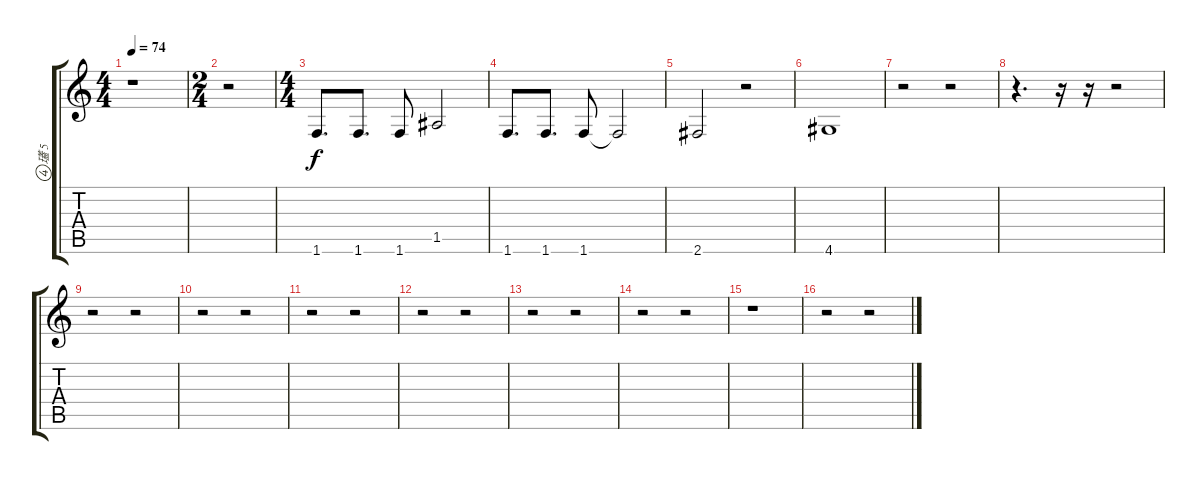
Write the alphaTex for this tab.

\track ("瓂 5" "瓂 5") {instrument fretlessbass}
\staff {score tabs}
\tuning (E4 B3 G3 D3 A2 E2) {hide}
\ts (4 4)
\tempo 74
\clef g2
\ks c
r.1{dy f} |
\ts (2 4)
r.2 |
\ts (4 4)
1.6.8{d} 1.6.8{d} 1.6.8 1.5.2 |
1.6.8{d} 1.6.8{d} 1.6.8 1.6{t}.2 |
2.6.2 r.2 |
4.6.1 |
r.2 r.2 |
r.4{d} r.16 r.16 r.2 |
r.2 r.2 |
r.2 r.2 |
r.2 r.2 |
r.2 r.2 |
r.2 r.2 |
r.2 r.2 |
r.1 |
r.2 r.2
